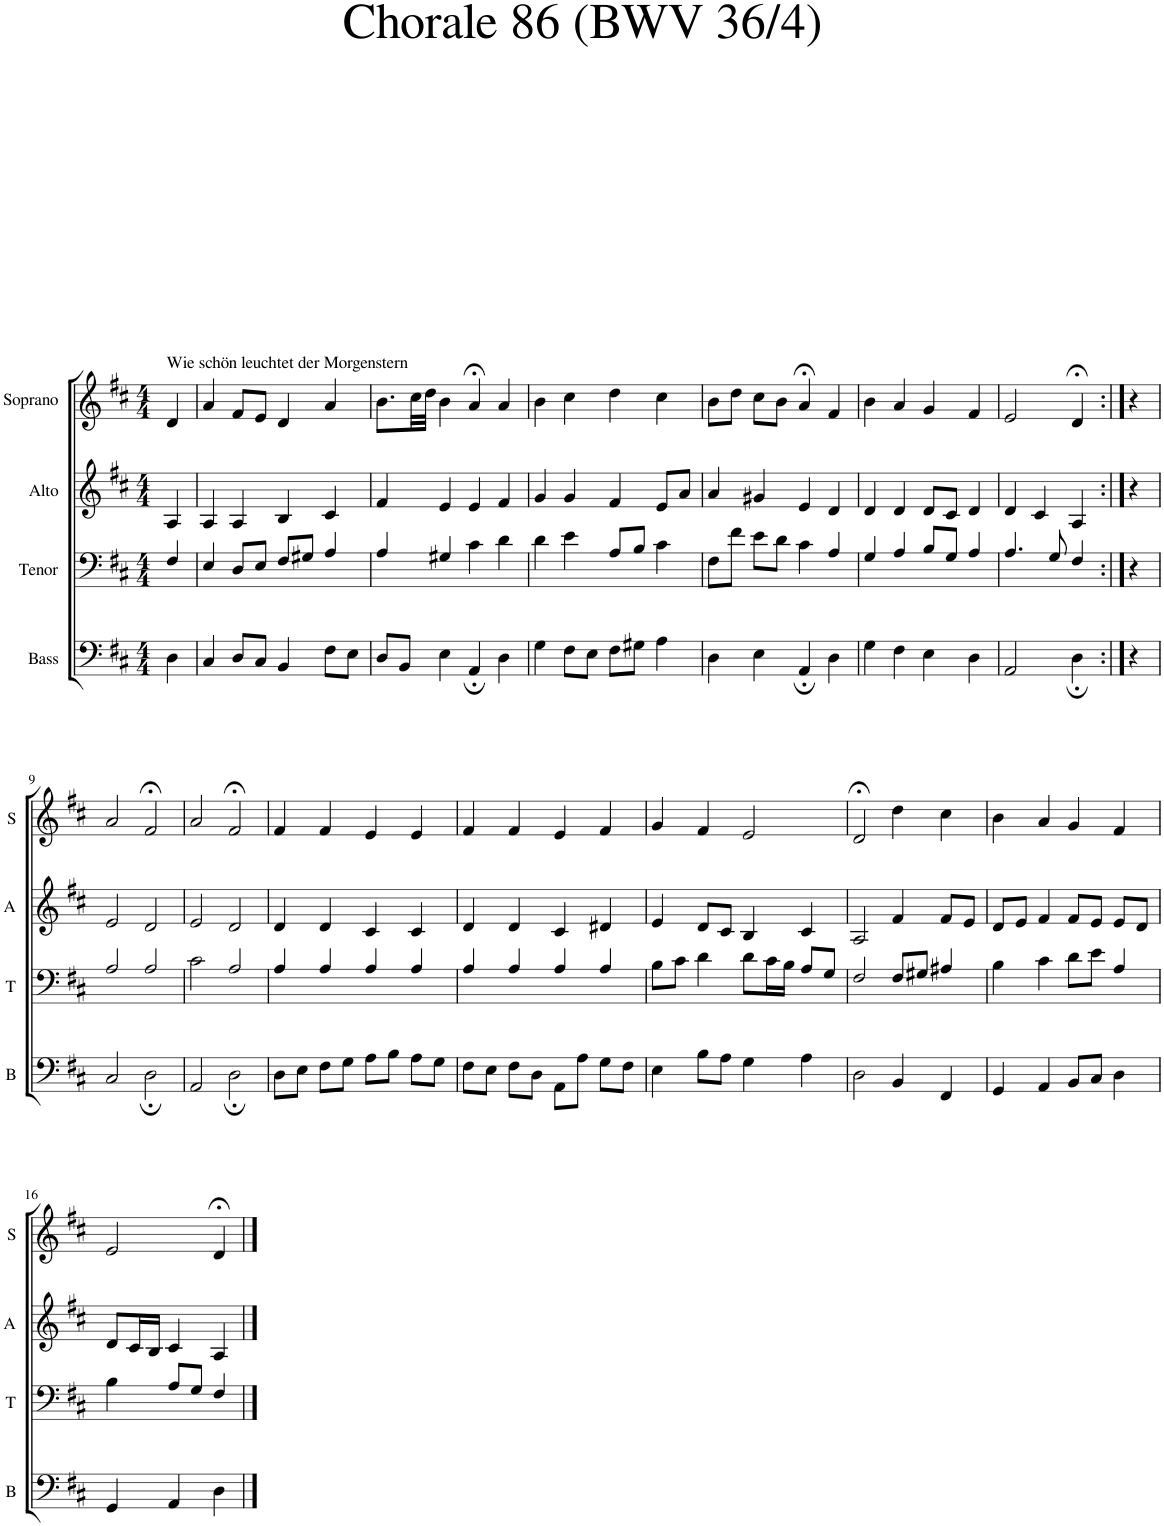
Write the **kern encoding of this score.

**kern	**kern	**kern	**kern
*part4	*part3	*part2	*part1
*staff4	*staff3	*staff2	*staff1
*I"Bass	*I"Tenor	*I"Alto	*I"Soprano
*I'B	*I'T	*I'A	*I'S
*clefF4	*clefF4	*clefG2	*clefG2
*k[f#c#]	*k[f#c#]	*k[f#c#]	*k[f#c#]
*M4/4	*M4/4	*M4/4	*M4/4
=1	=1	=1	=1
!	!	!	!LO:TX:a:t=Wie schön leuchtet der Morgenstern
4D\	4F#/	4A/	4d/
=2	=2	=2	=2
4C#/	4E/	4A/	4a/
8D/L	8D/L	4A/	8f#/L
8C#/J	8E/J	.	8e/J
4BB/	8F#/L	4B/	4d/
.	8G#X/J	.	.
8F#\L	4A/	4c#/	4a/
8E\J	.	.	.
=3	=3	=3	=3
8D/L	4A/	4f#/	8.b\L
8BB/J	.	.	.
.	.	.	32cc#\LL
.	.	.	32dd\JJJ
4E\	4G#X/	4e/	4b\
4AA;/	4c#\	4e/	4a;</
4D\	4d\	4f#/	4a/
=4	=4	=4	=4
4G\	4d\	4g/	4b\
8F#\L	4e\	4g/	4cc#\
8E\J	.	.	.
8F#\L	8A/L	4f#/	4dd\
8G#X\J	8B/J	.	.
4A\	4c#\	8e/L	4cc#\
.	.	8a/J	.
=5	=5	=5	=5
4D\	8F#\L	4a/	8b\L
.	8f#\J	.	8dd\J
4E\	8e\L	4g#X/	8cc#\L
.	8d\J	.	8b\J
4AA;/	4c#\	4e/	4a;</
4D\	4A/	4d/	4f#/
=6	=6	=6	=6
4G\	4G/	4d/	4b\
4F#\	4A/	4d/	4a/
4E\	8B/L	8d/L	4g/
.	8G/J	8c#/J	.
4D\	4A/	4d/	4f#/
=7	=7	=7	=7
2AA/	4.A/	4d/	2e/
.	.	4c#/	.
.	8G/	.	.
4D;\	4F#/	4A/	4d;</
=8:|!	=8:|!	=8:|!	=8:|!
4r	4r	4r	4r
!!LO:LB:g=z
=9	=9	=9	=9
2C#/	2A/	2e/	2a/
2D;\	2A/	2d/	2f#;</
=10	=10	=10	=10
2AA/	2c#\	2e/	2a/
2D;\	2A/	2d/	2f#;</
=11	=11	=11	=11
8D\L	4A/	4d/	4f#/
8E\J	.	.	.
8F#\L	4A/	4d/	4f#/
8G\J	.	.	.
8A\L	4A/	4c#/	4e/
8B\J	.	.	.
8A\L	4A/	4c#/	4e/
8G\J	.	.	.
=12	=12	=12	=12
8F#\L	4A/	4d/	4f#/
8E\J	.	.	.
8F#\L	4A/	4d/	4f#/
8D\J	.	.	.
8AA\L	4A/	4c#/	4e/
8A\J	.	.	.
8G\L	4A/	4d#X/	4f#/
8F#\J	.	.	.
=13	=13	=13	=13
4E\	8B\L	4e/	4g/
.	8c#\J	.	.
8B\L	4d\	8d/L	4f#/
8A\J	.	8c#/J	.
4G\	8d\L	4B/	2e/
.	16c#\L	.	.
.	16B\JJ	.	.
4A\	8A/L	4c#/	.
.	8G/J	.	.
=14	=14	=14	=14
2D\	2F#/	2A/	2d;</
4BB/	8F#/L	4f#/	4dd\
.	8G#X/J	.	.
4FF#/	4A#X/	8f#/L	4cc#\
.	.	8e/J	.
=15	=15	=15	=15
4GG/	4B\	8d/L	4b\
.	.	8e/J	.
4AA/	4c#\	4f#/	4a/
8BB/L	8d\L	8f#/L	4g/
8C#/J	8e\J	8e/J	.
4D\	4A/	8e/L	4f#/
.	.	8d/J	.
!!LO:LB:g=z
=16	=16	=16	=16
4GG/	4B\	8d/L	2e/
.	.	16c#/L	.
.	.	16B/JJ	.
4AA/	8A/L	4c#/	.
.	8G/J	.	.
4D\	4F#/	4A/	4d;</
==	==	==	==
*-	*-	*-	*-
